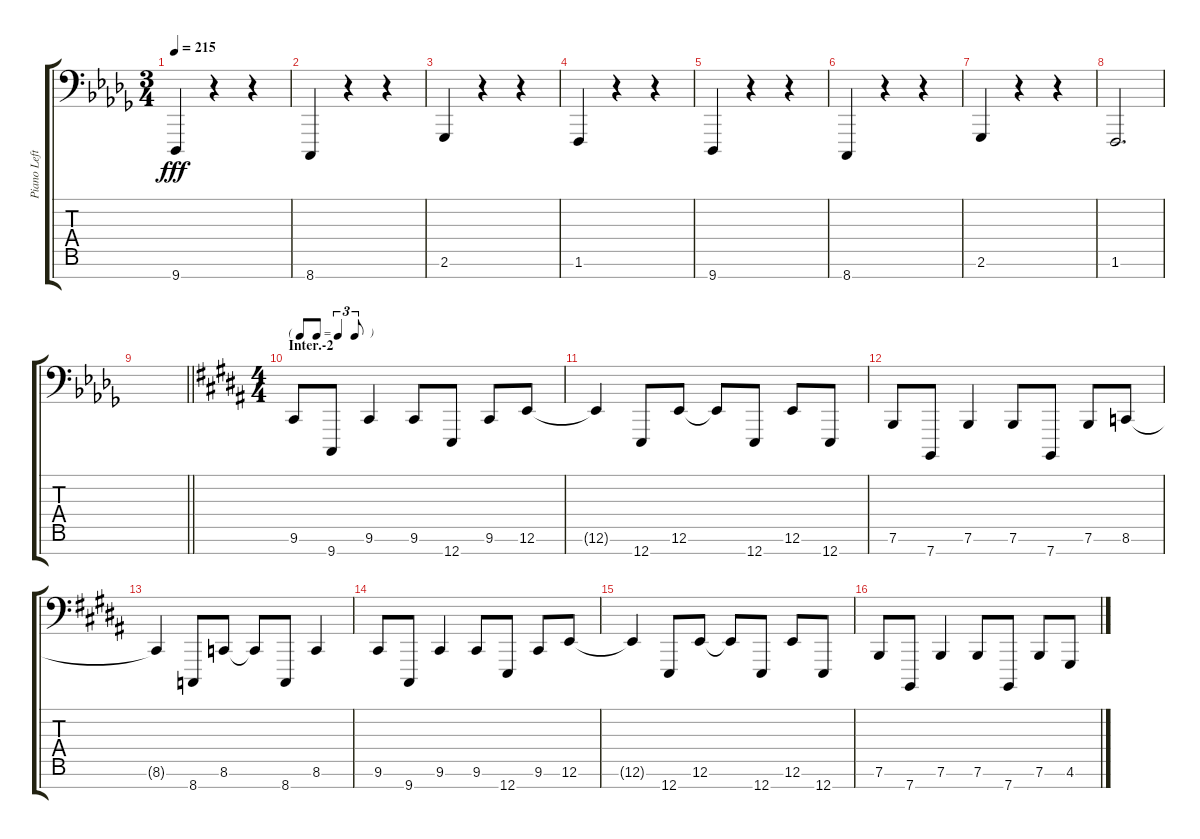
\track ("Piano Left (Kotobuki Tsumugi)" "Piano Left") {instrument acousticgrandpiano}
\staff {score tabs}
\tuning (E4 B3 G3 D3 A2 E1 E0) {hide}
\ts (3 4)
\tempo 215
\clef f4
\ks db
9.7.4{dy fff} r.4 r.4 |
8.7.4 r.4 r.4 |
2.6.4 r.4 r.4 |
1.6.4 r.4 r.4 |
9.7.4 r.4 r.4 |
8.7.4 r.4 r.4 |
2.6.4 r.4 r.4 |
1.6.2{d} |
\barLineRight lightlight
|
\ts (4 4)
\tf triplet8th
\section ("" "Inter.-2")
\ks b
9.6.8 9.7.8 9.6.4 9.6.8 12.7.8 9.6.8 12.6.8 |
12.6{t}.4 12.7.8 12.6.8 12.6{t}.8 12.7.8 12.6.8 12.7.8 |
7.6.8 7.7.8 7.6.4 7.6.8 7.7.8 7.6.8 8.6.8 |
8.6{t}.4 8.7.8 8.6.8 8.6{t}.8 8.7.8 8.6.4 |
9.6.8 9.7.8 9.6.4 9.6.8 12.7.8 9.6.8 12.6.8 |
12.6{t}.4 12.7.8 12.6.8 12.6{t}.8 12.7.8 12.6.8 12.7.8 |
7.6.8 7.7.8 7.6.4 7.6.8 7.7.8 7.6.8 4.6.8
